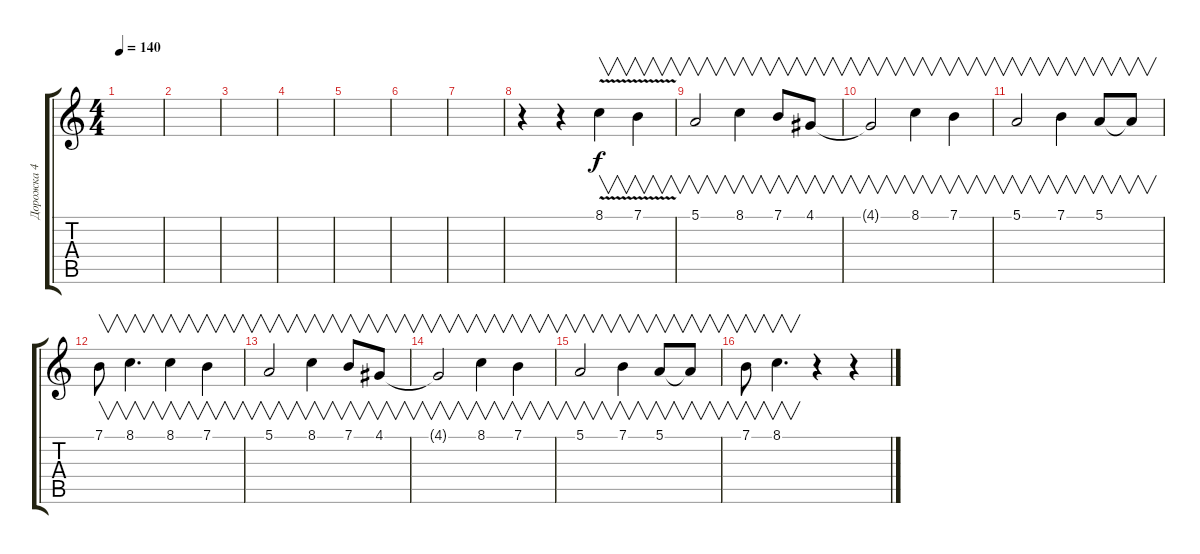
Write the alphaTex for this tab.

\track ("Дорожка 4" "Дорожка 4") {instrument vibraphone}
\staff {score tabs}
\tuning (E4 B3 G3 D3 A2 E2) {hide}
\ts (4 4)
\tempo 140
\clef g2
\ks c
|
|
|
|
|
|
|
r.4 r.4 8.1{v}.4{v} 7.1{v}.4{v} |
5.1.2{v} 8.1.4{v} 7.1.8{v} 4.1.8{v} |
4.1{t}.2{v} 8.1.4{v} 7.1.4{v} |
5.1.2{v} 7.1.4{v} 5.1.8{v} 5.1{t}.8{v} |
7.1.8{v} 8.1.4{v d} 8.1.4{v} 7.1.4{v} |
5.1.2{v} 8.1.4{v} 7.1.8{v} 4.1.8{v} |
4.1{t}.2{v} 8.1.4{v} 7.1.4{v} |
5.1.2{v} 7.1.4{v} 5.1.8{v} 5.1{t}.8{v} |
7.1.8{v} 8.1.4{v d} r.4 r.4
